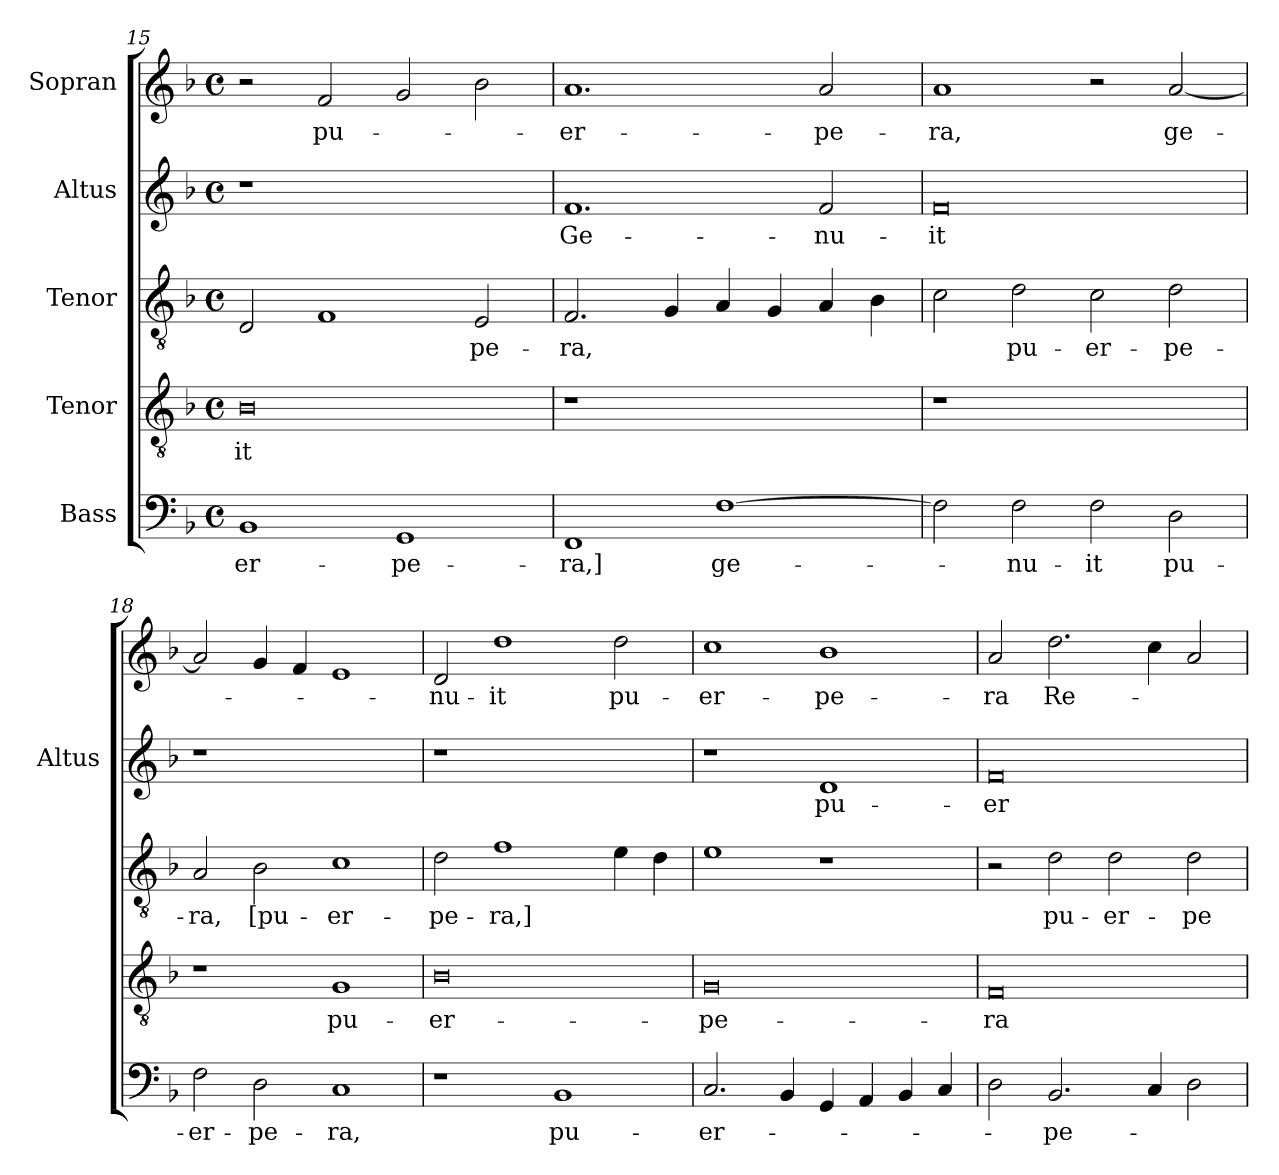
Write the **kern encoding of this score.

**kern	**text	**kern	**text	**kern	**text	**kern	**text	**kern	**text
*part5	*part5	*part4	*part4	*part3	*part3	*part2	*part2	*part1	*part1
*staff5	*staff5	*staff4	*staff4	*staff3	*staff3	*staff2	*staff2	*staff1	*staff1
*I"Bass	*	*I"Tenor	*	*I"Tenor	*	*I"Altus	*	*I"Sopran	*
*	*	*	*	*	*	*I'Altus	*	*	*
!!LO:PB:g=z
*clefF4	*	*clefGv2	*	*clefGv2	*	*clefG2	*	*clefG2	*
*	*	*ITrd7c12	*	*ITrd7c12	*	*	*	*	*
*k[b-]	*	*k[b-]	*	*k[b-]	*	*k[b-]	*	*k[b-]	*
*F:	*	*F:	*	*F:	*	*F:	*	*F:	*
*M4/4	*	*M4/4	*	*M4/4	*	*M4/4	*	*M4/4	*
*met(c)	*	*met(c)	*	*met(c)	*	*met(c)	*	*met(c)	*
=15	=15	=15	=15	=15	=15	=15	=15	=15	=15
!	!LO:LY:b:color=#000000	!	!	!	!	!	!	!	!
!	!	!	!LO:LY:b:color=#000000	!	!	!LO:N:vis=1	!	!	!
1BB-i	-er-	0BB-i	-it	2DDi/	.	1r	.	2r	.
!	!	!	!	!	!	!	!	!	!LO:LY:b:color=#000000
.	.	.	.	1FFi	.	.	.	2fi/	pu-
!	!LO:LY:b:color=#000000	!	!	!	!	!	!	!	!
1GGi	-pe-	.	.	.	.	1ryy	.	2gi/	.
!	!	!	!	!	!LO:LY:b:color=#000000	!	!	!	!
.	.	.	.	2EEi/	-pe-	.	.	2b-i\	.
=16	=16	=16	=16	=16	=16	=16	=16	=16	=16
!	!LO:LY:b:color=#000000	!LO:N:vis=1	!	!	!	!	!	!	!
!	!	!	!	!	!LO:LY:b:color=#000000	!	!	!	!
!	!	!	!	!	!	!	!LO:LY:b:color=#000000	!	!
!	!	!	!	!	!	!	!	!	!LO:LY:b:color=#000000
1FFi	-ra,]	1r	.	2.FFi/	-ra,	1.fi	Ge-	1.ai	-er-
.	.	.	.	4GGi/	.	.	.	.	.
!	!LO:LY:b:color=#000000	!	!	!	!	!	!	!	!
[>1Fi	ge-	1ryy	.	4AAi/	.	.	.	.	.
.	.	.	.	4GGi/	.	.	.	.	.
!	!	!	!	!	!	!	!LO:LY:b:color=#000000	!	!
!	!	!	!	!	!	!	!	!	!LO:LY:b:color=#000000
.	.	.	.	4AAi/	.	2fi/	-nu-	2ai/	-pe-
.	.	.	.	4BB-i\	.	.	.	.	.
=17	=17	=17	=17	=17	=17	=17	=17	=17	=17
!	!	!LO:N:vis=1	!	!	!	!	!	!	!
!	!	!	!	!	!	!	!LO:LY:b:color=#000000	!	!
!	!	!	!	!	!	!	!	!	!LO:LY:b:color=#000000
2Fi\]	.	1r	.	2Ci\	.	0fi	-it	1ai	-ra,
!	!LO:LY:b:color=#000000	!	!	!	!	!	!	!	!
!	!	!	!	!	!LO:LY:b:color=#000000	!	!	!	!
2Fi\	-nu-	.	.	2Di\	pu-	.	.	.	.
!	!LO:LY:b:color=#000000	!	!	!	!	!	!	!	!
!	!	!	!	!	!LO:LY:b:color=#000000	!	!	!	!
2Fi\	-it	1ryy	.	2Ci\	-er-	.	.	2r	.
!	!LO:LY:b:color=#000000	!	!	!	!	!	!	!	!
!	!	!	!	!	!LO:LY:b:color=#000000	!	!	!	!
!	!	!	!	!	!	!	!	!	!LO:LY:b:color=#000000
2Di\	pu-	.	.	2Di\	-pe-	.	.	[<2ai/	ge-
=18	=18	=18	=18	=18	=18	=18	=18	=18	=18
!	!LO:LY:b:color=#000000	!	!	!	!	!	!	!	!
!	!	!	!	!	!LO:LY:b:color=#000000	!LO:N:vis=1	!	!	!
2Fi\	-er-	1r	.	2AAi/	-ra,	1r	.	2ai/]	.
!	!LO:LY:b:color=#000000	!	!	!	!	!	!	!	!
!	!	!	!	!	!LO:LY:b:color=#000000	!	!	!	!
2Di\	-pe-	.	.	2BB-i\	[pu-	.	.	4gi/	.
.	.	.	.	.	.	.	.	4fi/	.
!	!LO:LY:b:color=#000000	!	!	!	!	!	!	!	!
!	!	!	!LO:LY:b:color=#000000	!	!	!	!	!	!
!	!	!	!	!	!LO:LY:b:color=#000000	!	!	!	!
1Ci	-ra,	1GGi	pu-	1Ci	-er-	1ryy	.	1ei	.
=19	=19	=19	=19	=19	=19	=19	=19	=19	=19
!	!	!	!LO:LY:b:color=#000000	!	!	!	!	!	!
!	!	!	!	!	!LO:LY:b:color=#000000	!LO:N:vis=1	!	!	!
!	!	!	!	!	!	!	!	!	!LO:LY:b:color=#000000
1r	.	0BB-i	-er-	2Di\	-pe-	1r	.	2di/	-nu-
!	!	!	!	!	!LO:LY:b:color=#000000	!	!	!	!
!	!	!	!	!	!	!	!	!	!LO:LY:b:color=#000000
.	.	.	.	1Fi	-ra,]	.	.	1ddi	-it
!	!LO:LY:b:color=#000000	!	!	!	!	!	!	!	!
1BB-i	pu-	.	.	.	.	1ryy	.	.	.
!	!	!	!	!	!	!	!	!	!LO:LY:b:color=#000000
.	.	.	.	4Ei\	.	.	.	2ddi\	pu-
.	.	.	.	4Di\	.	.	.	.	.
=20	=20	=20	=20	=20	=20	=20	=20	=20	=20
!	!LO:LY:b:color=#000000	!	!	!	!	!	!	!	!
!	!	!	!LO:LY:b:color=#000000	!	!	!	!	!	!
!	!	!	!	!	!	!	!	!	!LO:LY:b:color=#000000
2.Ci/	-er-	0GGi	-pe-	1Ei	.	1r	.	1cci	-er-
4BB-i/	.	.	.	.	.	.	.	.	.
!	!	!	!	!	!	!	!LO:LY:b:color=#000000	!	!
!	!	!	!	!	!	!	!	!	!LO:LY:b:color=#000000
4GGi/	.	.	.	1r	.	1di	pu-	1b-i	-pe-
4AAi/	.	.	.	.	.	.	.	.	.
4BB-i/	.	.	.	.	.	.	.	.	.
4Ci/	.	.	.	.	.	.	.	.	.
=21	=21	=21	=21	=21	=21	=21	=21	=21	=21
!	!	!	!LO:LY:b:color=#000000	!	!	!	!	!	!
!	!	!	!	!	!	!	!LO:LY:b:color=#000000	!	!
!	!	!	!	!	!	!	!	!	!LO:LY:b:color=#000000
2Di\	.	0FFi	-ra	2r	.	0fi	-er-	2ai/	-ra
!	!LO:LY:b:color=#000000	!	!	!	!	!	!	!	!
!	!	!	!	!	!LO:LY:b:color=#000000	!	!	!	!
!	!	!	!	!	!	!	!	!	!LO:LY:b:color=#000000
2.BB-i/	-pe-	.	.	2Di\	pu-	.	.	2.ddi\	Re-
!	!	!	!	!	!LO:LY:b:color=#000000	!	!	!	!
.	.	.	.	2Di\	-er-	.	.	.	.
4Ci/	.	.	.	.	.	.	.	4cci\	.
!	!	!	!	!	!LO:LY:b:color=#000000	!	!	!	!
2Di\	.	.	.	2Di\	-pe-	.	.	2ai/	.
=	=	=	=	=	=	=	=	=	=
*-	*-	*-	*-	*-	*-	*-	*-	*-	*-
